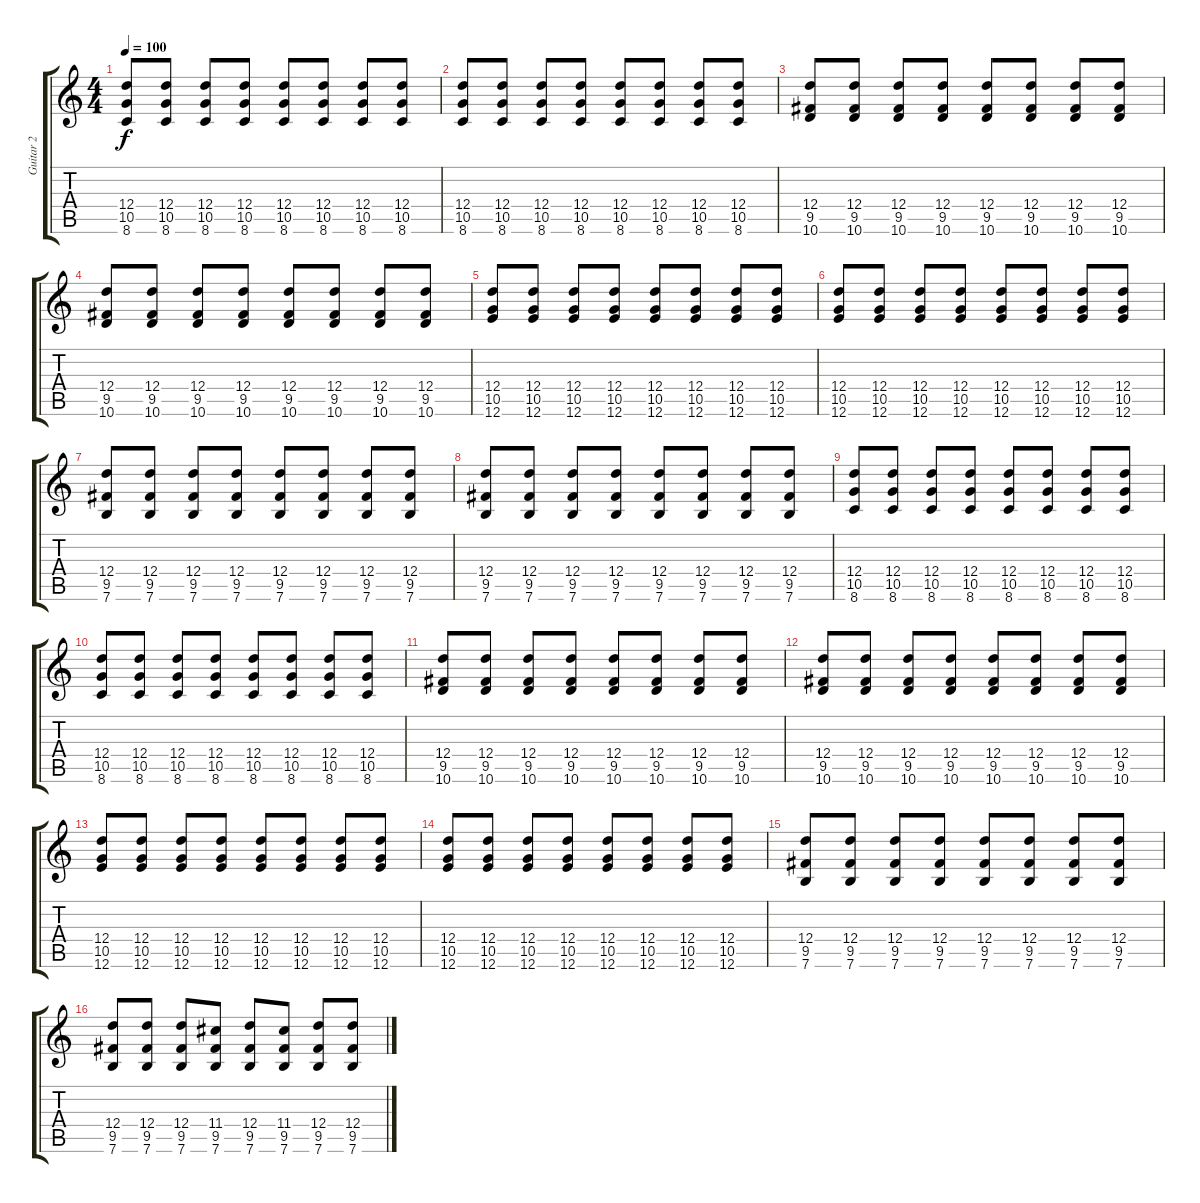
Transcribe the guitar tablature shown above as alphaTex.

\track ("Guitar 2" "Guitar 2") {instrument acousticguitarsteel}
\staff {score tabs}
\tuning (E4 B3 G3 D3 A2 E2) {hide}
\ts (4 4)
\tempo 100
\clef g2
\ks c
(12.4 10.5 8.6).8{dy f} (12.4 10.5 8.6).8 (12.4 10.5 8.6).8 (12.4 10.5 8.6).8 (12.4 10.5 8.6).8 (12.4 10.5 8.6).8 (12.4 10.5 8.6).8 (12.4 10.5 8.6).8 |
(12.4 10.5 8.6).8 (12.4 10.5 8.6).8 (12.4 10.5 8.6).8 (12.4 10.5 8.6).8 (12.4 10.5 8.6).8 (12.4 10.5 8.6).8 (12.4 10.5 8.6).8 (12.4 10.5 8.6).8 |
(12.4 9.5 10.6).8 (12.4 9.5 10.6).8 (12.4 9.5 10.6).8 (12.4 9.5 10.6).8 (12.4 9.5 10.6).8 (12.4 9.5 10.6).8 (12.4 9.5 10.6).8 (12.4 9.5 10.6).8 |
(12.4 9.5 10.6).8 (12.4 9.5 10.6).8 (12.4 9.5 10.6).8 (12.4 9.5 10.6).8 (12.4 9.5 10.6).8 (12.4 9.5 10.6).8 (12.4 9.5 10.6).8 (12.4 9.5 10.6).8 |
(12.4 10.5 12.6).8 (12.4 10.5 12.6).8 (12.4 10.5 12.6).8 (12.4 10.5 12.6).8 (12.4 10.5 12.6).8 (12.4 10.5 12.6).8 (12.4 10.5 12.6).8 (12.4 10.5 12.6).8 |
(12.4 10.5 12.6).8 (12.4 10.5 12.6).8 (12.4 10.5 12.6).8 (12.4 10.5 12.6).8 (12.4 10.5 12.6).8 (12.4 10.5 12.6).8 (12.4 10.5 12.6).8 (12.4 10.5 12.6).8 |
(12.4 9.5 7.6).8 (12.4 9.5 7.6).8 (12.4 9.5 7.6).8 (12.4 9.5 7.6).8 (12.4 9.5 7.6).8 (12.4 9.5 7.6).8 (12.4 9.5 7.6).8 (12.4 9.5 7.6).8 |
(12.4 9.5 7.6).8 (12.4 9.5 7.6).8 (12.4 9.5 7.6).8 (12.4 9.5 7.6).8 (12.4 9.5 7.6).8 (12.4 9.5 7.6).8 (12.4 9.5 7.6).8 (12.4 9.5 7.6).8 |
(12.4 10.5 8.6).8 (12.4 10.5 8.6).8 (12.4 10.5 8.6).8 (12.4 10.5 8.6).8 (12.4 10.5 8.6).8 (12.4 10.5 8.6).8 (12.4 10.5 8.6).8 (12.4 10.5 8.6).8 |
(12.4 10.5 8.6).8 (12.4 10.5 8.6).8 (12.4 10.5 8.6).8 (12.4 10.5 8.6).8 (12.4 10.5 8.6).8 (12.4 10.5 8.6).8 (12.4 10.5 8.6).8 (12.4 10.5 8.6).8 |
(12.4 9.5 10.6).8 (12.4 9.5 10.6).8 (12.4 9.5 10.6).8 (12.4 9.5 10.6).8 (12.4 9.5 10.6).8 (12.4 9.5 10.6).8 (12.4 9.5 10.6).8 (12.4 9.5 10.6).8 |
(12.4 9.5 10.6).8 (12.4 9.5 10.6).8 (12.4 9.5 10.6).8 (12.4 9.5 10.6).8 (12.4 9.5 10.6).8 (12.4 9.5 10.6).8 (12.4 9.5 10.6).8 (12.4 9.5 10.6).8 |
(12.4 10.5 12.6).8 (12.4 10.5 12.6).8 (12.4 10.5 12.6).8 (12.4 10.5 12.6).8 (12.4 10.5 12.6).8 (12.4 10.5 12.6).8 (12.4 10.5 12.6).8 (12.4 10.5 12.6).8 |
(12.4 10.5 12.6).8 (12.4 10.5 12.6).8 (12.4 10.5 12.6).8 (12.4 10.5 12.6).8 (12.4 10.5 12.6).8 (12.4 10.5 12.6).8 (12.4 10.5 12.6).8 (12.4 10.5 12.6).8 |
(12.4 9.5 7.6).8 (12.4 9.5 7.6).8 (12.4 9.5 7.6).8 (12.4 9.5 7.6).8 (12.4 9.5 7.6).8 (12.4 9.5 7.6).8 (12.4 9.5 7.6).8 (12.4 9.5 7.6).8 |
(12.4 9.5 7.6).8 (12.4 9.5 7.6).8 (12.4 9.5 7.6).8 (11.4 9.5 7.6).8 (12.4 9.5 7.6).8 (11.4 9.5 7.6).8 (12.4 9.5 7.6).8 (12.4 9.5 7.6).8
